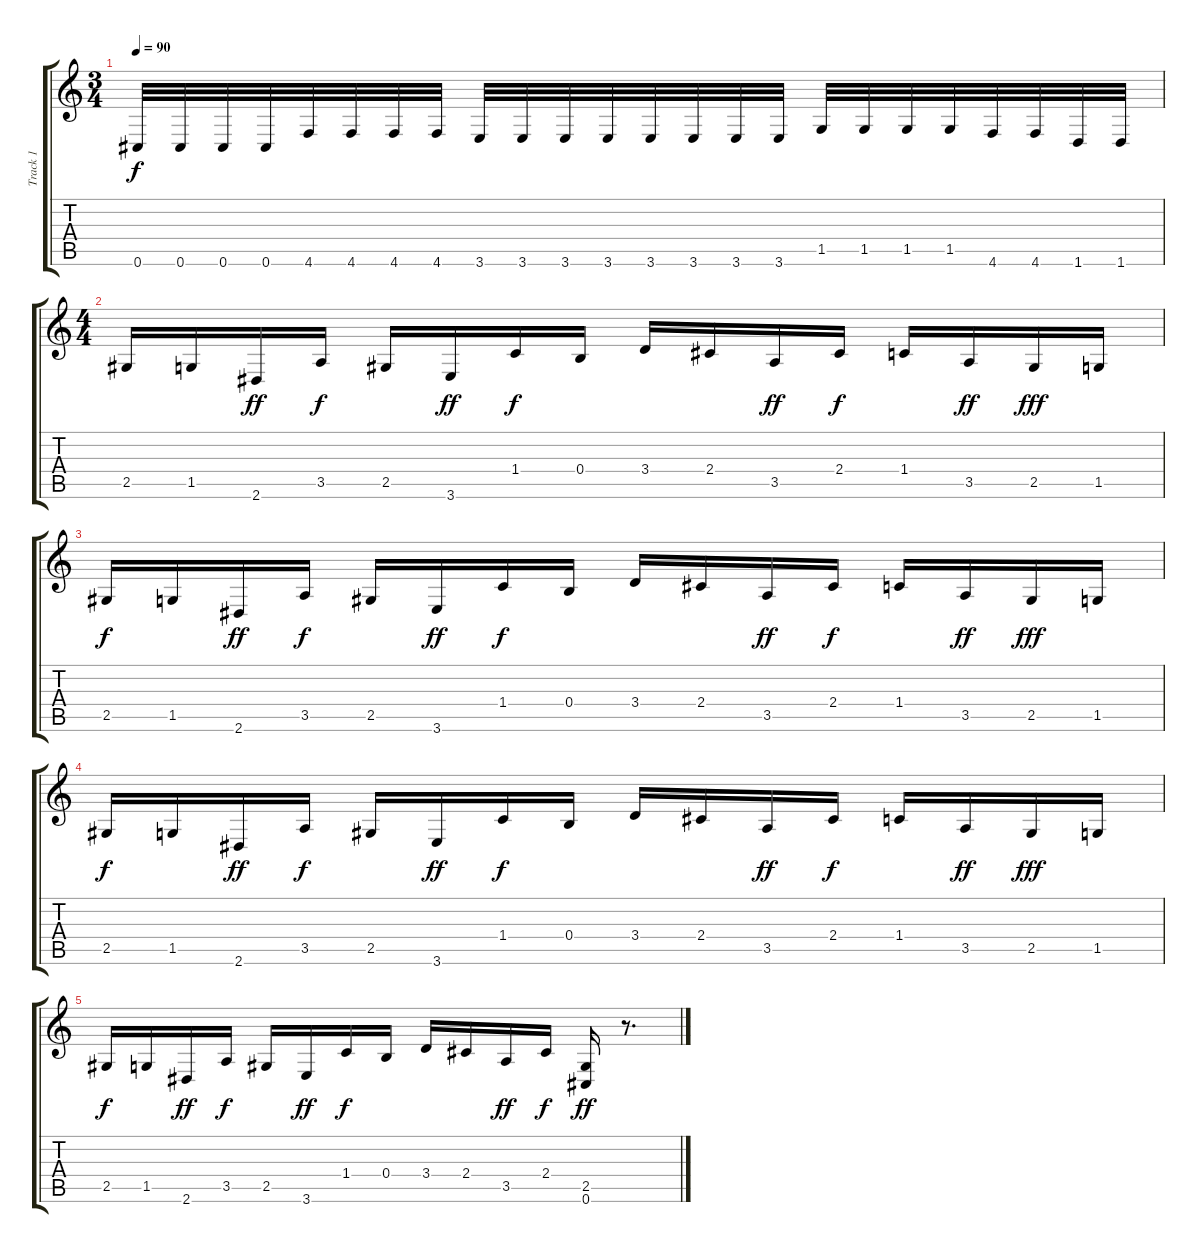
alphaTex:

\track ("Track 1" "Track 1") {instrument distortionguitar}
\staff {score tabs}
\tuning (Db4 Ab3 E3 B2 Gb2 Db2) {hide}
\ts (3 4)
\tempo 90
\clef g2
\ks c
0.6.32{dy f} 0.6.32 0.6.32 0.6.32 4.6.32 4.6.32 4.6.32 4.6.32 3.6.32 3.6.32 3.6.32 3.6.32 3.6.32 3.6.32 3.6.32 3.6.32 1.5.32 1.5.32 1.5.32 1.5.32 4.6.32 4.6.32 1.6.32 1.6.32 |
\ts (4 4)
2.5.16 1.5.16 2.6.16{dy ff} 3.5.16{dy f} 2.5.16 3.6.16{dy ff} 1.4.16{dy f} 0.4.16 3.4.16 2.4.16 3.5.16{dy ff} 2.4.16{dy f} 1.4.16 3.5.16{dy ff} 2.5.16{dy fff} 1.5.16 |
2.5.16{dy f} 1.5.16 2.6.16{dy ff} 3.5.16{dy f} 2.5.16 3.6.16{dy ff} 1.4.16{dy f} 0.4.16 3.4.16 2.4.16 3.5.16{dy ff} 2.4.16{dy f} 1.4.16 3.5.16{dy ff} 2.5.16{dy fff} 1.5.16 |
2.5.16{dy f} 1.5.16 2.6.16{dy ff} 3.5.16{dy f} 2.5.16 3.6.16{dy ff} 1.4.16{dy f} 0.4.16 3.4.16 2.4.16 3.5.16{dy ff} 2.4.16{dy f} 1.4.16 3.5.16{dy ff} 2.5.16{dy fff} 1.5.16 |
2.5.16{dy f} 1.5.16 2.6.16{dy ff} 3.5.16{dy f} 2.5.16 3.6.16{dy ff} 1.4.16{dy f} 0.4.16 3.4.16 2.4.16 3.5.16{dy ff} 2.4.16{dy f} (2.5 0.6).16{dy ff} r.8{d}
